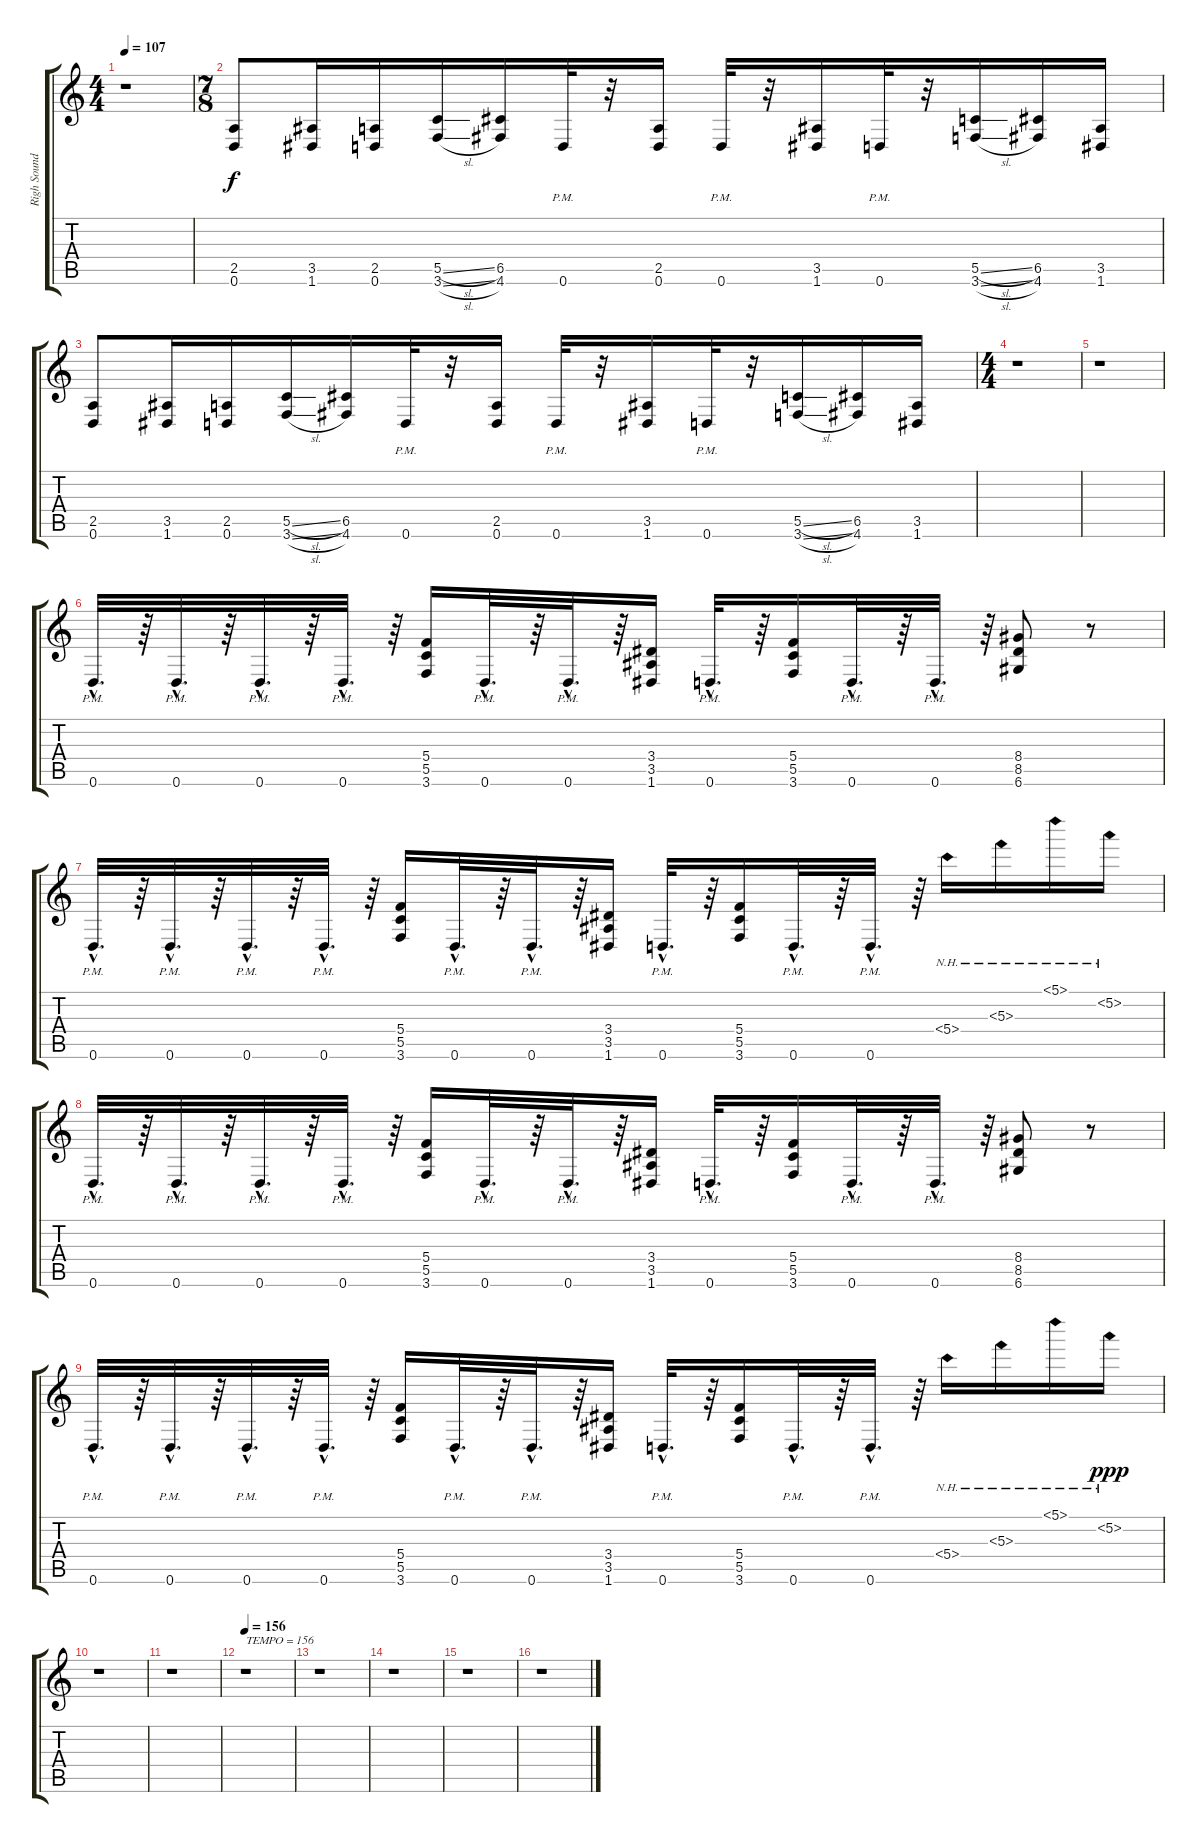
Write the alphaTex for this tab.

\track ("Righ Sound" "Righ Sound") {instrument distortionguitar}
\staff {score tabs}
\tuning (D4 A3 F3 C3 G2 D2) {hide}
\ts (4 4)
\tempo 107
\clef g2
\ks c
r.1{dy f} |
\ts (7 8)
(2.5 0.6).8 (3.5 1.6).16 (2.5 0.6).16 (5.5{sl} 3.6{sl}).16 (6.5 4.6).16 0.6{pm}.32 r.32 (2.5 0.6).16 0.6{pm}.32 r.32 (3.5 1.6).16 0.6{pm}.32 r.32 (5.5{sl} 3.6{sl}).16 (6.5 4.6).16 (3.5 1.6).16 |
(2.5 0.6).8 (3.5 1.6).16 (2.5 0.6).16 (5.5{sl} 3.6{sl}).16 (6.5 4.6).16 0.6{pm}.32 r.32 (2.5 0.6).16 0.6{pm}.32 r.32 (3.5 1.6).16 0.6{pm}.32 r.32 (5.5{sl} 3.6{sl}).16 (6.5 4.6).16 (3.5 1.6).16 |
\ts (4 4)
r.1 |
r.1 |
0.6{hac pm}.32{d} r.64 0.6{hac pm}.32{d} r.64 0.6{hac pm}.32{d} r.64 0.6{hac pm}.32{d} r.64 (5.4 5.5 3.6).16 0.6{hac pm}.32{d} r.64 0.6{hac pm}.32{d} r.64 (3.4 3.5 1.6).16 0.6{hac pm}.32{d} r.64 (5.4 5.5 3.6).16 0.6{hac pm}.32{d} r.64 0.6{hac pm}.32{d} r.64 (8.4 8.5 6.6).8 r.8 |
0.6{hac pm}.32{d} r.64 0.6{hac pm}.32{d} r.64 0.6{hac pm}.32{d} r.64 0.6{hac pm}.32{d} r.64 (5.4 5.5 3.6).16 0.6{hac pm}.32{d} r.64 0.6{hac pm}.32{d} r.64 (3.4 3.5 1.6).16 0.6{hac pm}.32{d} r.64 (5.4 5.5 3.6).16 0.6{hac pm}.32{d} r.64 0.6{hac pm}.32{d} r.64 5.4{nh}.16 5.3{nh}.16 5.1{nh}.16 5.2{nh}.16 |
0.6{hac pm}.32{d} r.64 0.6{hac pm}.32{d} r.64 0.6{hac pm}.32{d} r.64 0.6{hac pm}.32{d} r.64 (5.4 5.5 3.6).16 0.6{hac pm}.32{d} r.64 0.6{hac pm}.32{d} r.64 (3.4 3.5 1.6).16 0.6{hac pm}.32{d} r.64 (5.4 5.5 3.6).16 0.6{hac pm}.32{d} r.64 0.6{hac pm}.32{d} r.64 (8.4 8.5 6.6).8 r.8 |
0.6{hac pm}.32{d} r.64 0.6{hac pm}.32{d} r.64 0.6{hac pm}.32{d} r.64 0.6{hac pm}.32{d} r.64 (5.4 5.5 3.6).16 0.6{hac pm}.32{d} r.64 0.6{hac pm}.32{d} r.64 (3.4 3.5 1.6).16 0.6{hac pm}.32{d} r.64 (5.4 5.5 3.6).16 0.6{hac pm}.32{d} r.64 0.6{hac pm}.32{d} r.64 5.4{nh}.16 5.3{nh}.16 5.1{nh}.16 5.2{nh}.16{dy ppp} |
r.1 |
r.1 |
\tempo 156
r.1{txt "TEMPO = 156"} |
r.1 |
r.1 |
r.1 |
r.1
